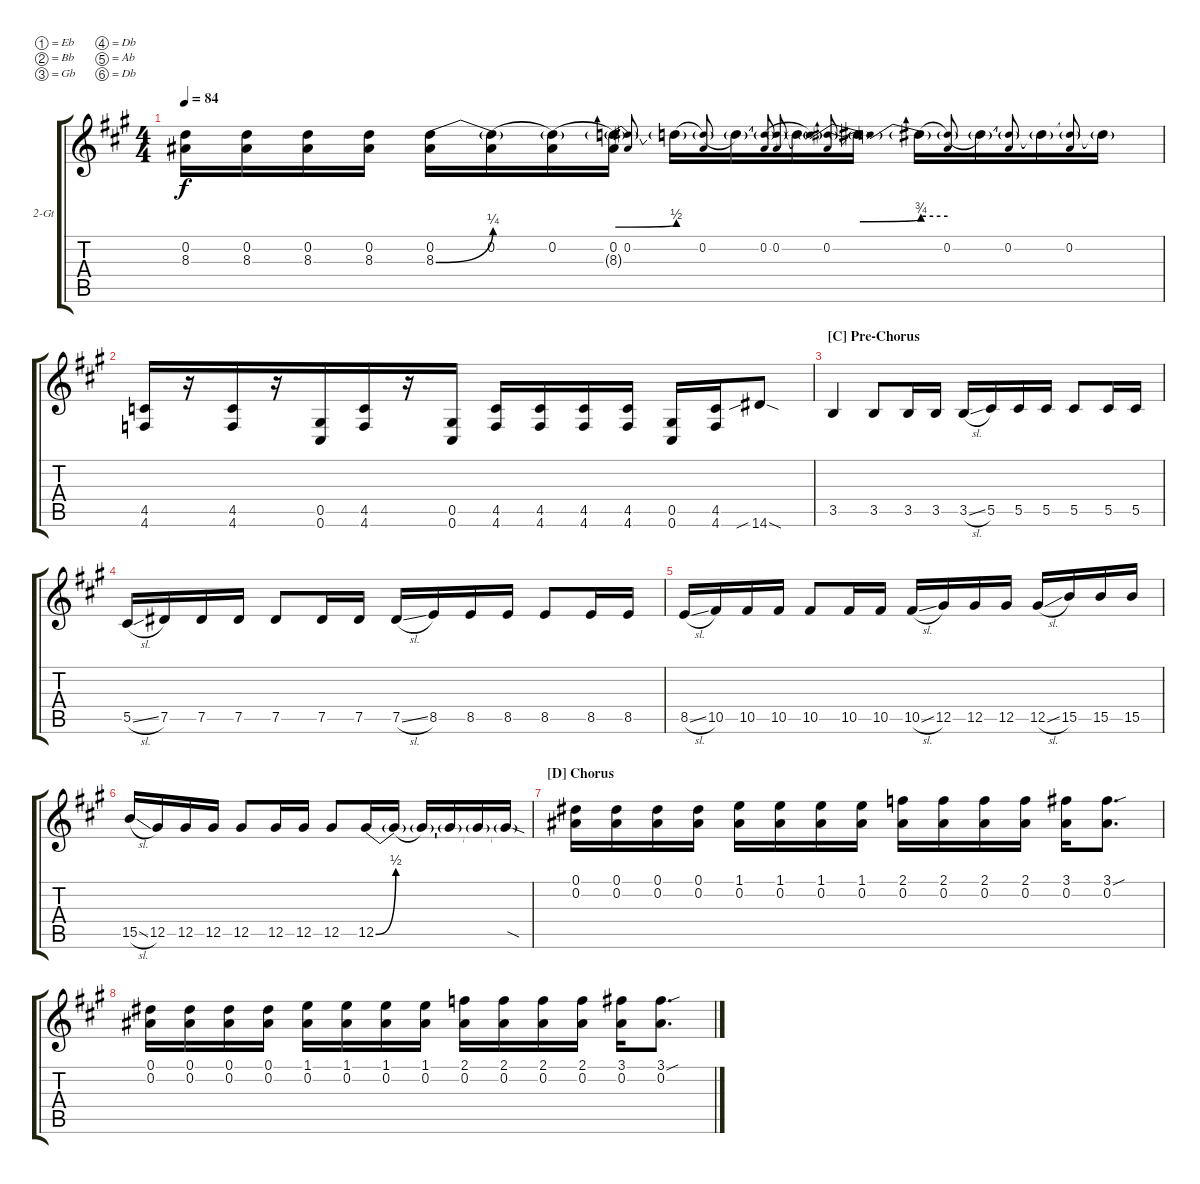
\defaultSystemsLayout 4
\bracketExtendMode groupsimilarinstruments
\firstSystemTrackNameOrientation horizontal
\otherSystemsTrackNameOrientation horizontal
\track ("Guitar 2" "2-Gt") {instrument distortionguitar}
\staff {score tabs}
\tuning (Eb4 Bb3 Gb3 Db3 Ab2 Db2)
\ts (4 4)
\tempo 84
\clef g2
\scale
1.07062
\ks a
(8.3 0.2).16{dy f} (8.3 0.2).16 (8.3 0.2).16 (8.3 0.2).16 (8.3{be (bend 0 0 15 1)} 0.2).16 (8.3{be (hold 0 0 60 0) t} 0.2).16 (8.3{be (hold 0 0 60 0) t} 0.2).16 (8.3{be (bend 0 1 17.4 2) t} 0.2).16 (0.2 8.3{t}).8{gr onbeat} 8.3{be (hold 0 0 60 0) t}.16 (0.2 8.3{be (hold 0 0 60 0) t}).8{gr onbeat} 8.3{t}.16 (0.2 8.3{t}).8{gr onbeat} 8.3{t}.16 (0.2 8.3{t}).8{gr onbeat} 8.3{be (prebendbend 0 2 17.4 3) t}.16 (0.2 8.3{t}).8{gr onbeat} 8.3{be (prebend 0 3 60 3) t}.16 (0.2 8.3{be (hold 0 0 60 0) t}).8{gr onbeat} 8.3{t}.16 (0.2 8.3{t}).8{gr onbeat} 8.3{t}.16 (0.2 8.3{t}).8{gr onbeat} 8.3{t}.16 |
\scale
0.929382 (4.6 4.5).16 r.16{beam merge} (4.6 4.5).16{beam merge} r.16{beam merge} (0.6 0.5).16{beam merge} (4.6 4.5).16{beam merge} r.16 (0.5 0.6).16 (4.6 4.5).16 (4.6 4.5).16 (4.6 4.5).16 (4.5 4.6).16 (0.6 0.5).16 (4.6 4.5).16 14.6{sib sod}.8 |
\section ("C" "Pre-Chorus")
\scale
1.07062 3.5.4 3.5.8 3.5.16 3.5.16 3.5{sl}.16 5.5.16 5.5.16 5.5.16 5.5.8 5.5.16 5.5.16 |
\scale
0.929382 5.5{sl}.16 7.5.16 7.5.16 7.5.16 7.5.8 7.5.16 7.5.16 7.5{sl}.16 8.5.16 8.5.16 8.5.16 8.5.8 8.5.16 8.5.16 |
\scale
1.07062 8.5{sl}.16 10.5.16 10.5.16 10.5.16 10.5.8 10.5.16 10.5.16 10.5{sl}.16 12.5.16 12.5.16 12.5.16 12.5{sl}.16 15.5.16 15.5.16 15.5.16 |
\scale
0.929382 15.5{sl}.16 12.5.16 12.5.16 12.5.16 12.5.8 12.5.16 12.5.16 12.5.8 12.5{be (bend 0 0 15 2)}.16 12.5{be (hold 0 0 60 0) t}.16 12.5{t}.16 12.5{t}.16 12.5{t}.16 12.5{sod t}.16 |
\section ("D" "Chorus")
\scale
1.07062 (0.1 0.2).16 (0.1 0.2).16 (0.1 0.2).16 (0.1 0.2).16 (0.2 1.1).16 (0.2 1.1).16 (0.2 1.1).16 (0.2 1.1).16 (2.1 0.2).16 (2.1 0.2).16 (2.1 0.2).16 (2.1 0.2).16 (0.2 3.1).16 (0.2 3.1{sou}).8{d} |
\scale
0.929382 (0.1 0.2).16 (0.1 0.2).16 (0.1 0.2).16 (0.1 0.2).16 (0.2 1.1).16 (0.2 1.1).16 (0.2 1.1).16 (0.2 1.1).16 (2.1 0.2).16 (2.1 0.2).16 (2.1 0.2).16 (2.1 0.2).16 (0.2 3.1).16 (0.2 3.1{sou}).8{d}
